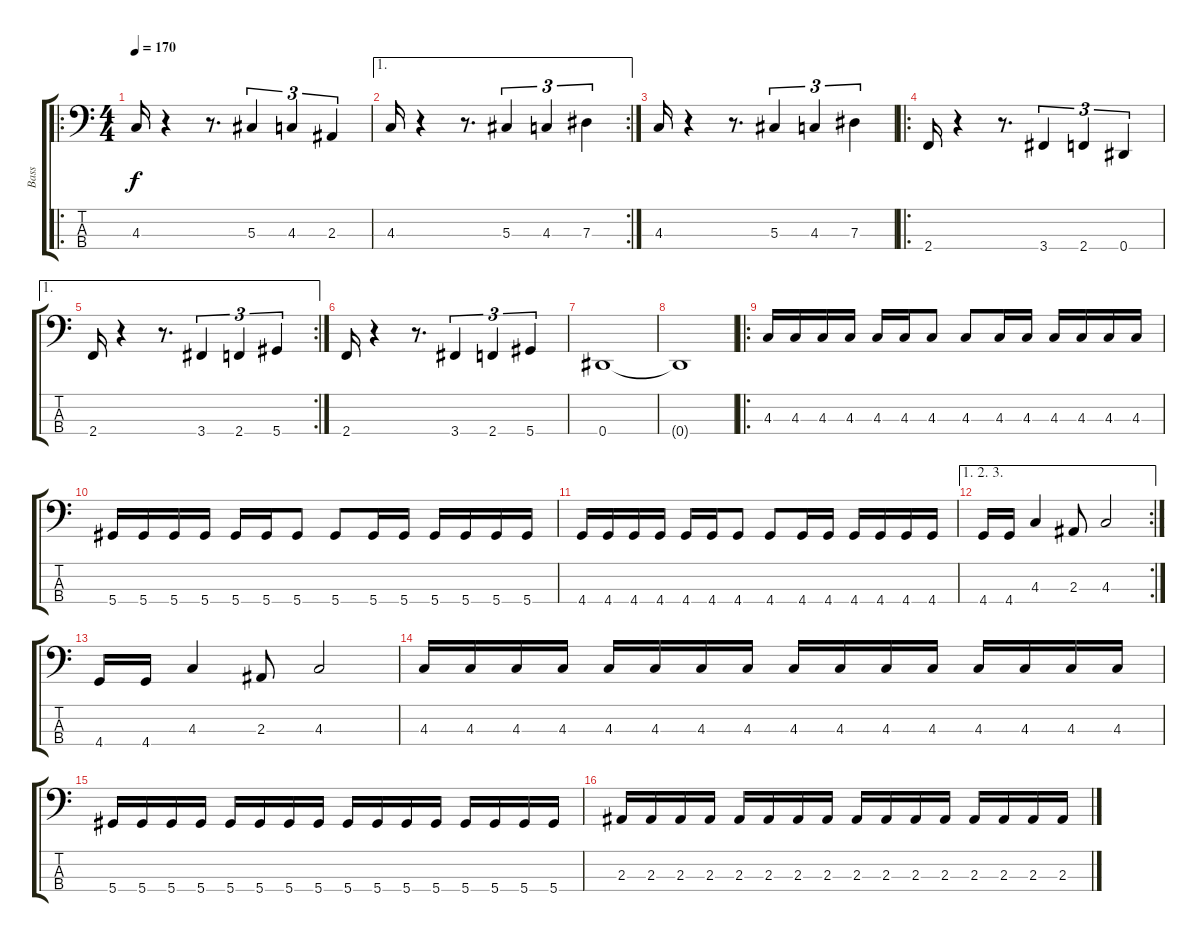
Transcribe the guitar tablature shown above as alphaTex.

\track ("Bass" "Bass") {instrument electricbassfinger}
\staff {score tabs}
\tuning (Gb2 Db2 Ab1 Eb1) {hide}
\ro
\ts (4 4)
\tempo 170
\clef f4
\ks c
4.3.16{dy f} r.4 r.8{d} 5.3.4{tu (3 2)} 4.3.4{tu (3 2)} 2.3.4{tu (3 2)} |
\ae 1
\rc 2
4.3.16 r.4 r.8{d} 5.3.4{tu (3 2)} 4.3.4{tu (3 2)} 7.3.4{tu (3 2)} |
4.3.16 r.4 r.8{d} 5.3.4{tu (3 2)} 4.3.4{tu (3 2)} 7.3.4{tu (3 2)} |
\ro
2.4.16 r.4 r.8{d} 3.4.4{tu (3 2)} 2.4.4{tu (3 2)} 0.4.4{tu (3 2)} |
\ae 1
\rc 2
2.4.16 r.4 r.8{d} 3.4.4{tu (3 2)} 2.4.4{tu (3 2)} 5.4.4{tu (3 2)} |
2.4.16 r.4 r.8{d} 3.4.4{tu (3 2)} 2.4.4{tu (3 2)} 5.4.4{tu (3 2)} |
0.4.1 |
0.4{t}.1 |
\ro
4.3.16 4.3.16 4.3.16 4.3.16 4.3.16 4.3.16 4.3.8 4.3.8 4.3.16 4.3.16 4.3.16 4.3.16 4.3.16 4.3.16 |
5.4.16 5.4.16 5.4.16 5.4.16 5.4.16 5.4.16 5.4.8 5.4.8 5.4.16 5.4.16 5.4.16 5.4.16 5.4.16 5.4.16 |
4.4.16 4.4.16 4.4.16 4.4.16 4.4.16 4.4.16 4.4.8 4.4.8 4.4.16 4.4.16 4.4.16 4.4.16 4.4.16 4.4.16 |
\ae (1 2 3)
\rc 2
4.4.16 4.4.16 4.3.4 2.3.8 4.3.2 |
4.4.16 4.4.16 4.3.4 2.3.8 4.3.2 |
4.3.16 4.3.16 4.3.16 4.3.16 4.3.16 4.3.16 4.3.16 4.3.16 4.3.16 4.3.16 4.3.16 4.3.16 4.3.16 4.3.16 4.3.16 4.3.16 |
5.4.16 5.4.16 5.4.16 5.4.16 5.4.16 5.4.16 5.4.16 5.4.16 5.4.16 5.4.16 5.4.16 5.4.16 5.4.16 5.4.16 5.4.16 5.4.16 |
2.3.16 2.3.16 2.3.16 2.3.16 2.3.16 2.3.16 2.3.16 2.3.16 2.3.16 2.3.16 2.3.16 2.3.16 2.3.16 2.3.16 2.3.16 2.3.16
